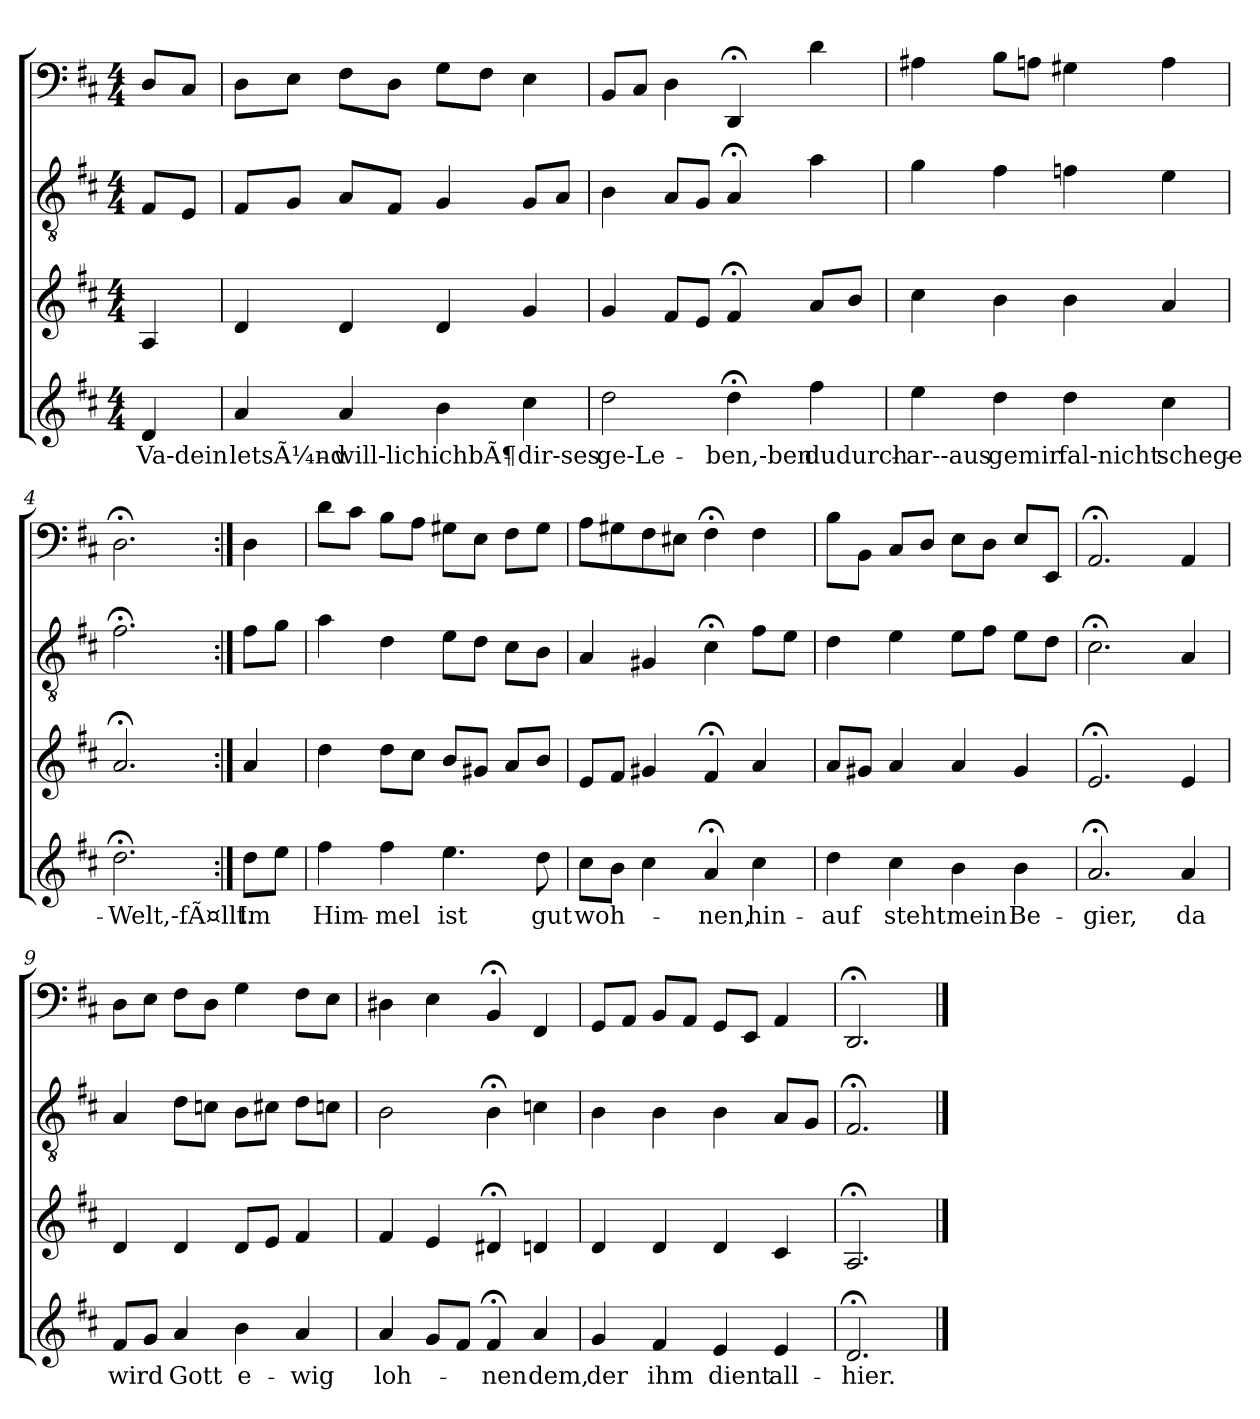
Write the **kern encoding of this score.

**kern	**text	**kern	**kern	**kern
*part4	*part4	*part3	*part2	*part1
*staff4	*staff4	*staff3	*staff2	*staff1
*clefG2	*	*clefG2	*clefGv2	*clefF4
*k[f#c#]	*	*k[f#c#]	*k[f#c#]	*k[f#c#]
*D:	*	*D:	*D:	*D:
*M4/4	*	*M4/4	*M4/4	*M4/4
=	=	=	=	=
4d	Va-dein	4A	8F#L	8DL
.	.	.	8EJ	8C#J
=1	=1	=1	=1	=1
4a	-letsÃ¼nd-	4d	8F#L	8DL
.	.	.	8GJ	8EJ
4a	will-lich	4d	8AL	8F#L
.	.	.	8F#J	8DJ
4b	ichbÃ¶-	4d	4G	8GL
.	.	.	.	8F#J
4cc#	dir-ses	4g	8GL	4E
.	.	.	8AJ	.
=2	=2	=2	=2	=2
2dd	ge-Le-	4g	4B	8BBL
.	.	.	.	8C#J
.	.	8f#L	8AL	4D
.	.	8eJ	8GJ	.
4dd;<	-ben,-ben	4f#;<	4A;<	4DD;<
4ff#	dudurch-	8aL	4a	4d
.	.	8bJ	.	.
=3	=3	=3	=3	=3
4ee	ar--aus	4cc#	4g	4A#X
4dd	-gemir	4b	4f#	8BL
.	.	.	.	8AnJ
4dd	fal-nicht	4b	4fn	4G#X
4cc#	-schege-	4a	4e	4A
=4	=4	=4	=4	=4
2.dd;<	Welt,-fÃ¤llt.	2.a;<	2.f#;<	2.D;<
=:|!	=:|!	=:|!	=:|!	=:|!
8ddL	Im	4a	8f#L	4D
8eeJ	.	.	8gJ	.
=5	=5	=5	=5	=5
4ff#	Him-	4dd	4a	8dL
.	.	.	.	8c#J
4ff#	-mel	8ddL	4d	8BL
.	.	8cc#J	.	8AJ
4.ee	ist	8bL	8eL	8G#XL
.	.	8g#XJ	8dJ	8EJ
.	.	8aL	8c#L	8F#L
8dd	gut	8bJ	8BJ	8G#J
=6	=6	=6	=6	=6
8cc#L	woh-	8eL	4A	8AL
8bJ	.	8f#J	.	8G#X
4cc#	.	4g#X	4G#X	8F#
.	.	.	.	8E#XJ
4a;<	-nen,	4f#;<	4c#;<	4F#;<
4cc#	hin-	4a	8f#L	4F#
.	.	.	8eJ	.
=7	=7	=7	=7	=7
4dd	-auf	8aL	4d	8BL
.	.	8g#XJ	.	8BBJ
4cc#	steht	4a	4e	8C#L
.	.	.	.	8DJ
4b	mein	4a	8eL	8EL
.	.	.	8f#J	8DJ
4b	Be-	4g#	8eL	8EL
.	.	.	8dJ	8EEJ
=8	=8	=8	=8	=8
2.a;<	-gier,	2.e;<	2.c#;<	2.AA;<
4a	da	4e	4A	4AA
=9	=9	=9	=9	=9
8f#L	wird	4d	4A	8DL
8gJ	.	.	.	8EJ
4a	Gott	4d	8dL	8F#L
.	.	.	8cnJ	8DJ
4b	e-	8dL	8BL	4G
.	.	8eJ	8c#XJ	.
4a	-wig	4f#	8dL	8F#L
.	.	.	8cnJ	8EJ
=10	=10	=10	=10	=10
4a	loh-	4f#	2B	4D#X
8gL	.	4e	.	4E
8f#J	.	.	.	.
4f#;<	-nen	4d#X;<	4B;<	4BB;<
4a	dem,	4dn	4cn	4FF#
=11	=11	=11	=11	=11
4g	der	4d	4B	8GGL
.	.	.	.	8AAJ
4f#	ihm	4d	4B	8BBL
.	.	.	.	8AAJ
4e	dient	4d	4B	8GGL
.	.	.	.	8EEJ
4e	all-	4c#	8AL	4AA
.	.	.	8GJ	.
=12	=12	=12	=12	=12
2.d;<	-hier.	2.A;<	2.F#;<	2.DD;<
==	==	==	==	==
*-	*-	*-	*-	*-
